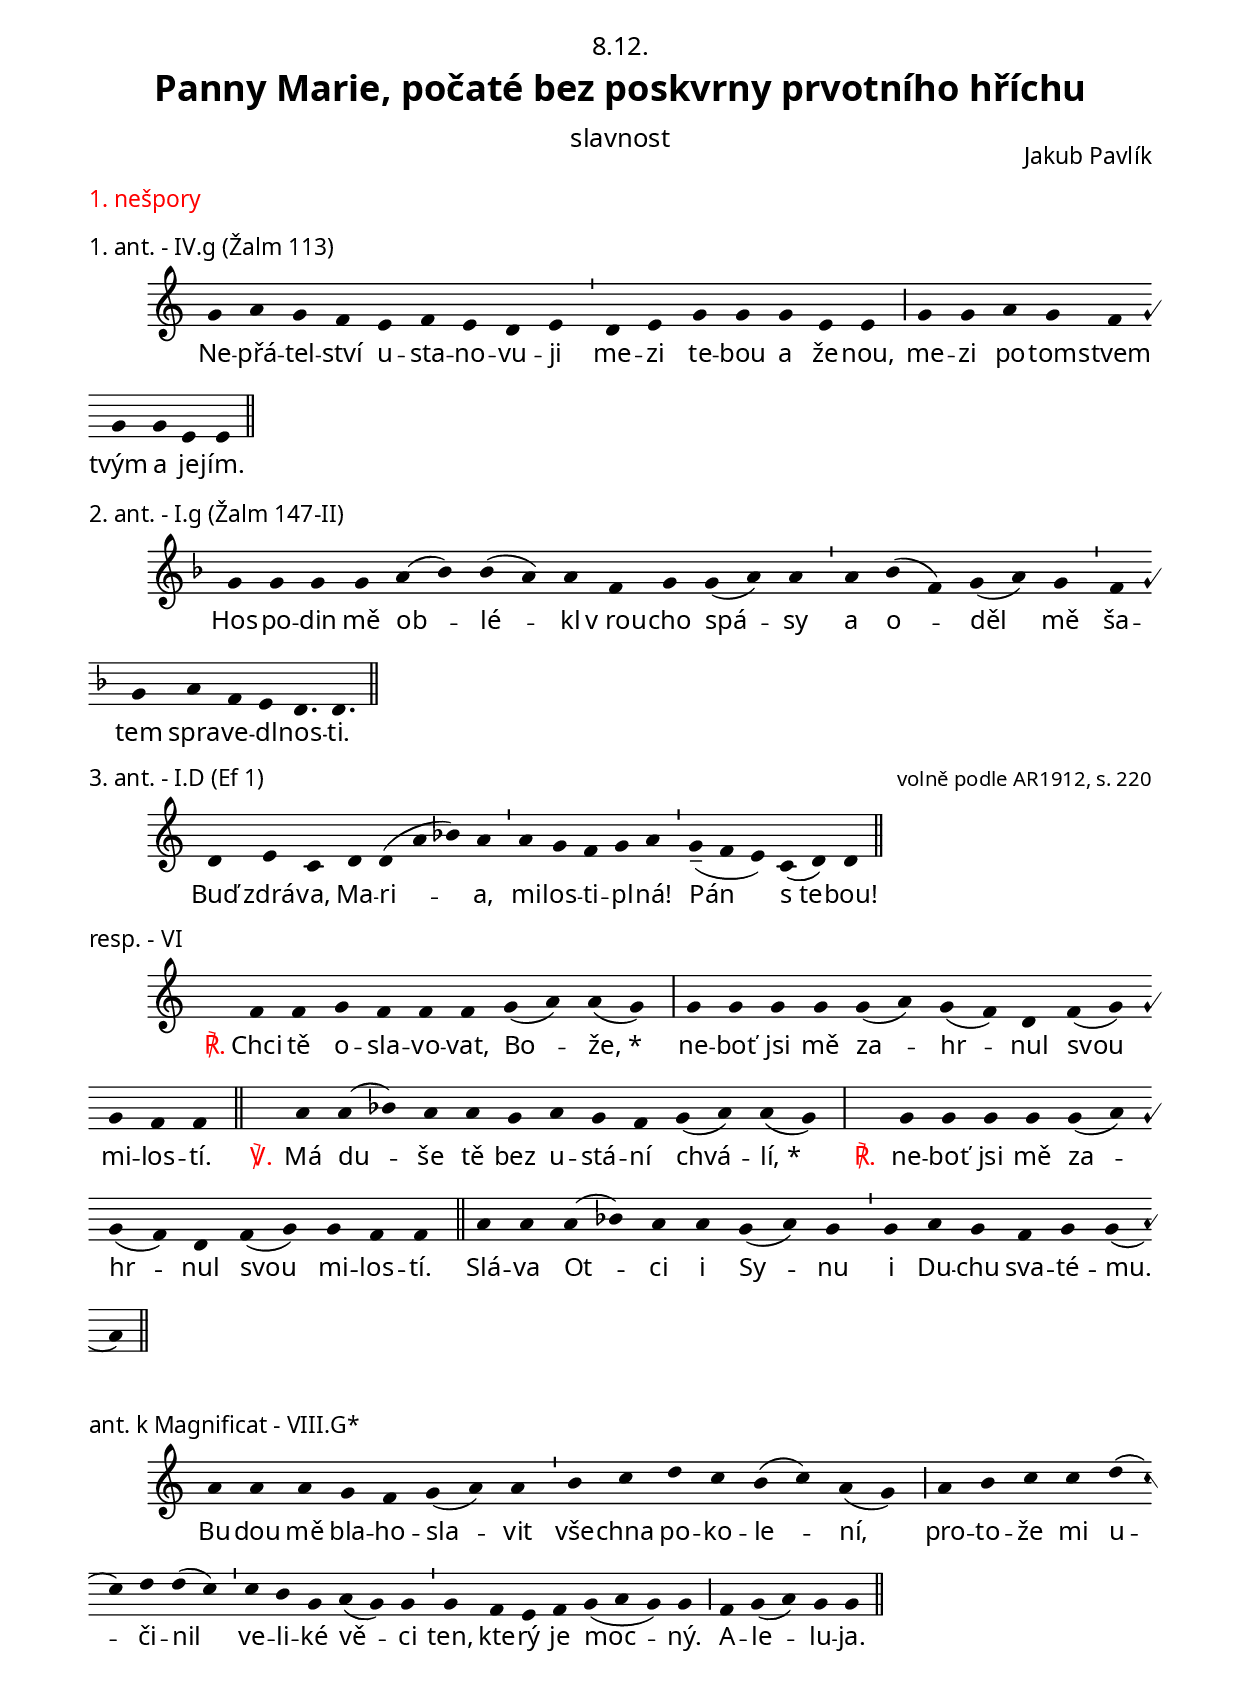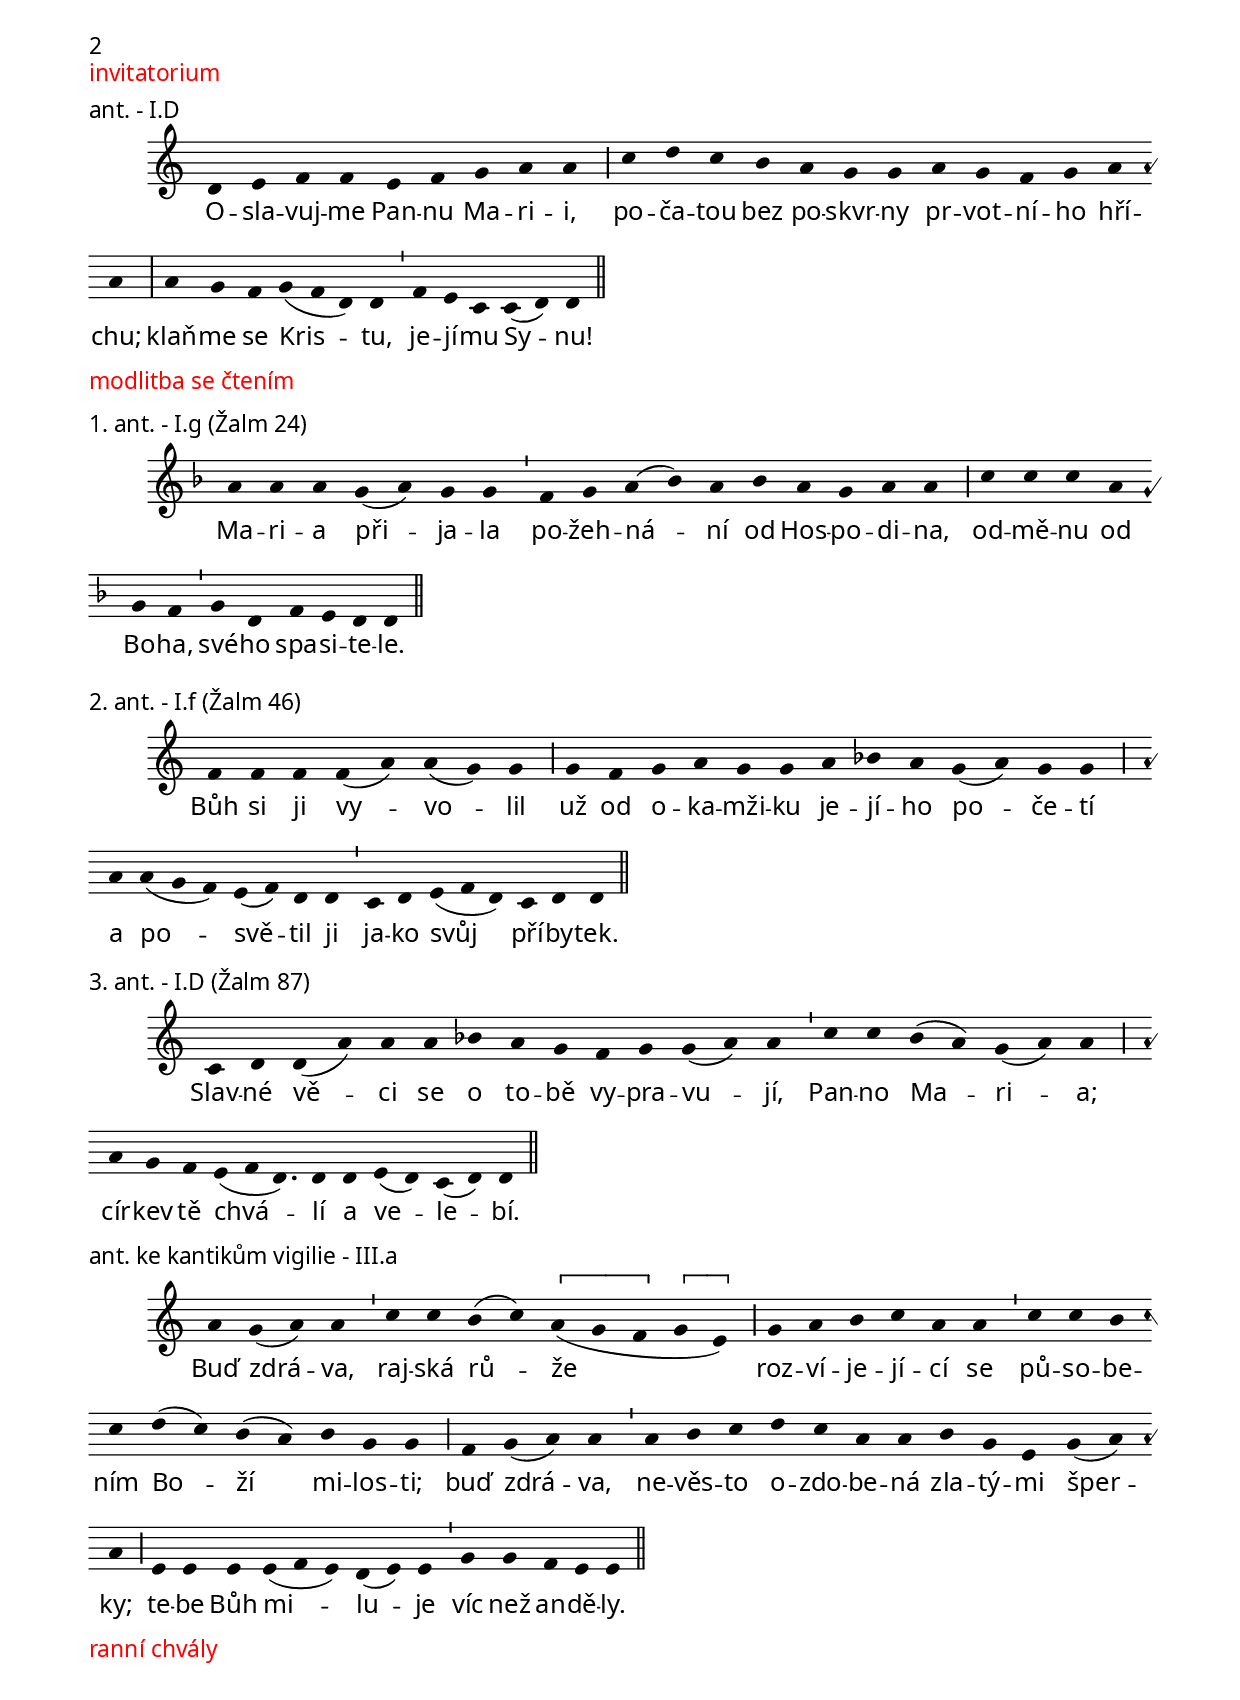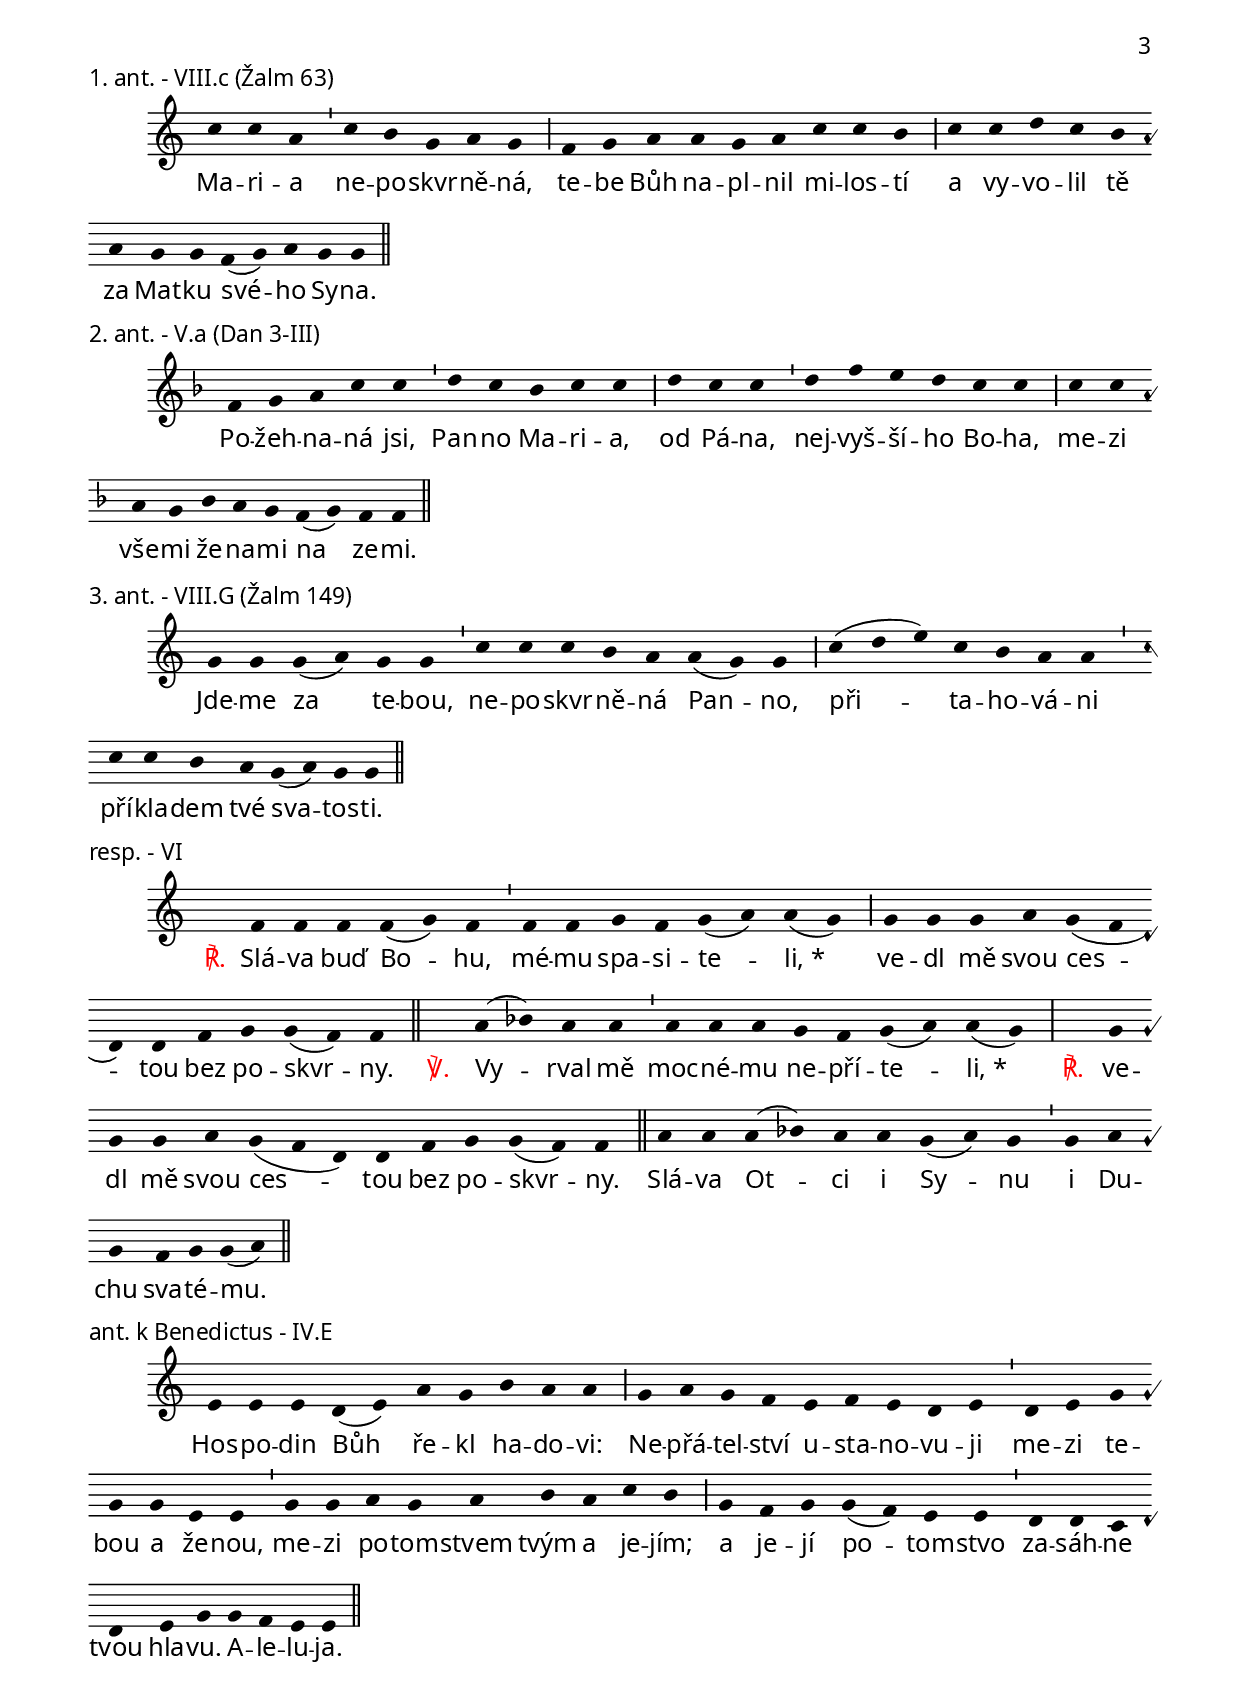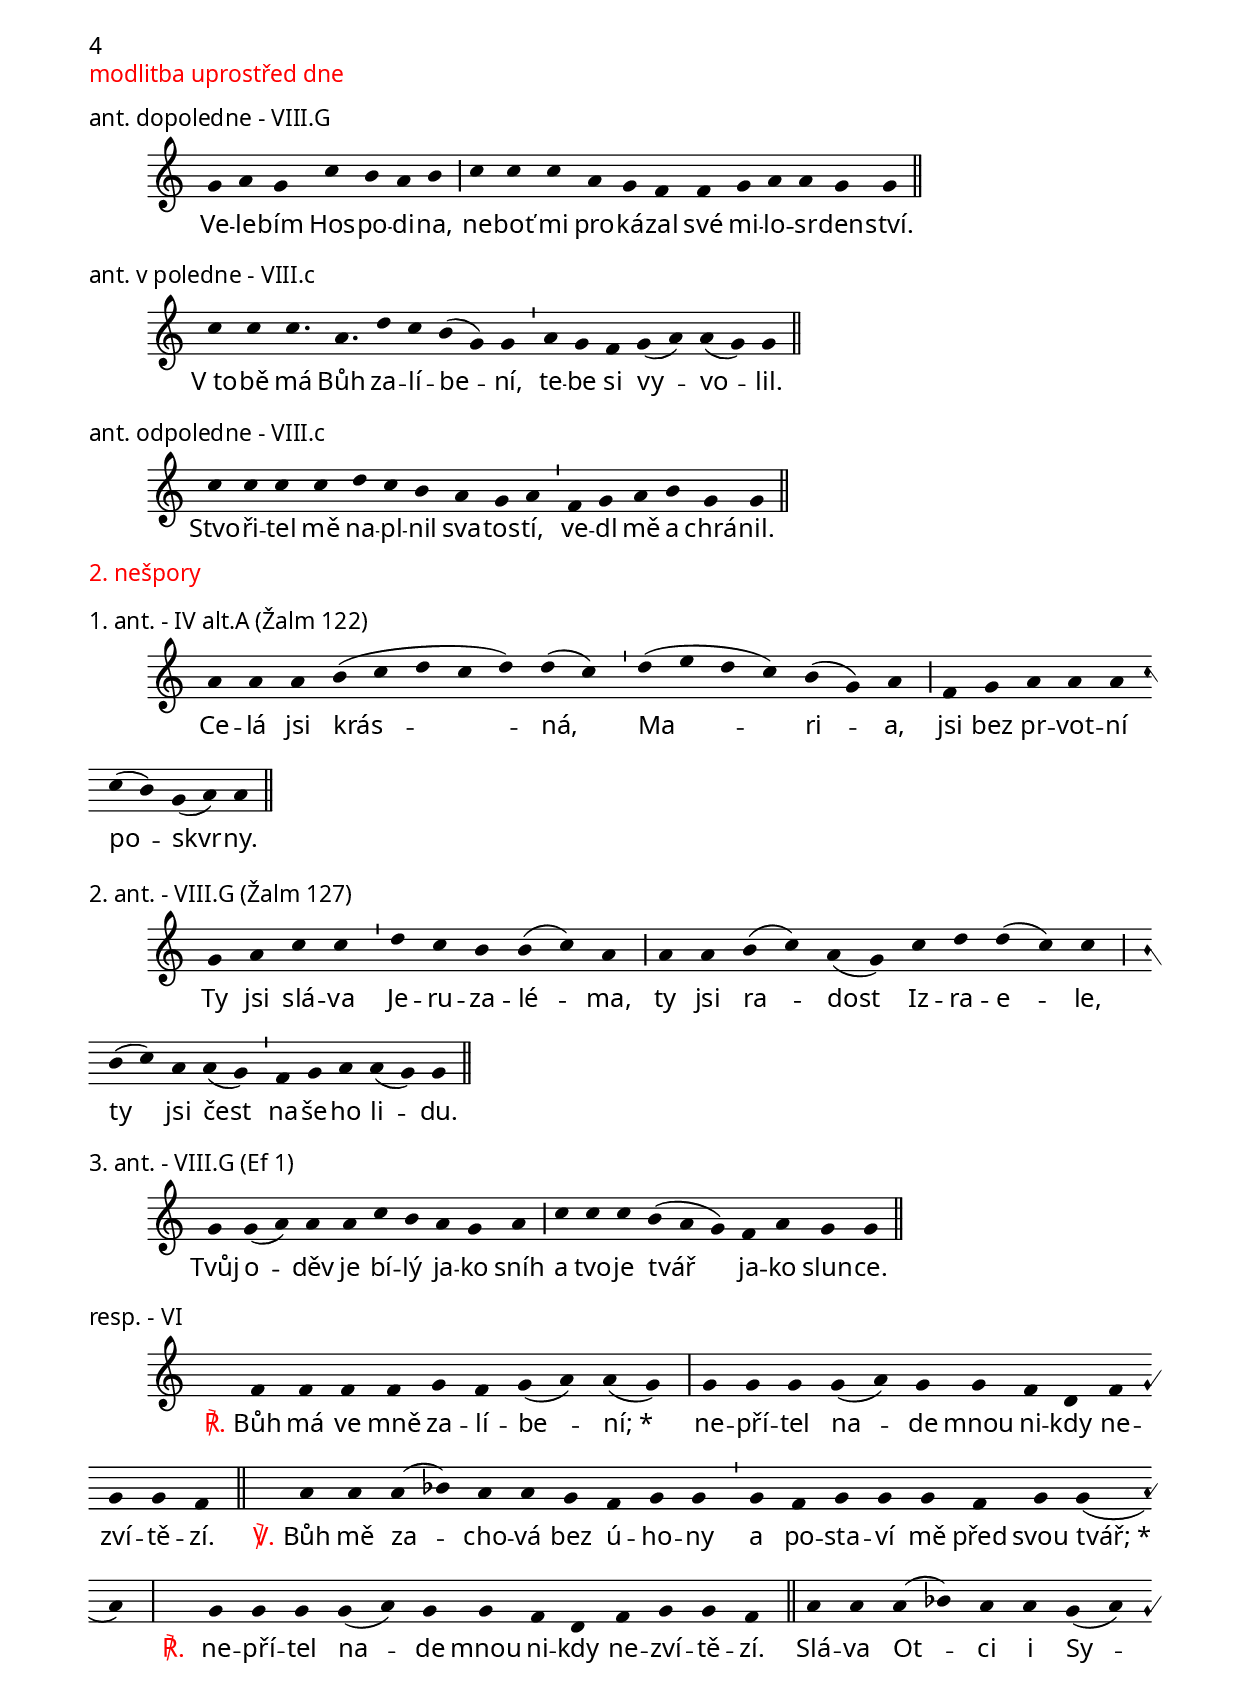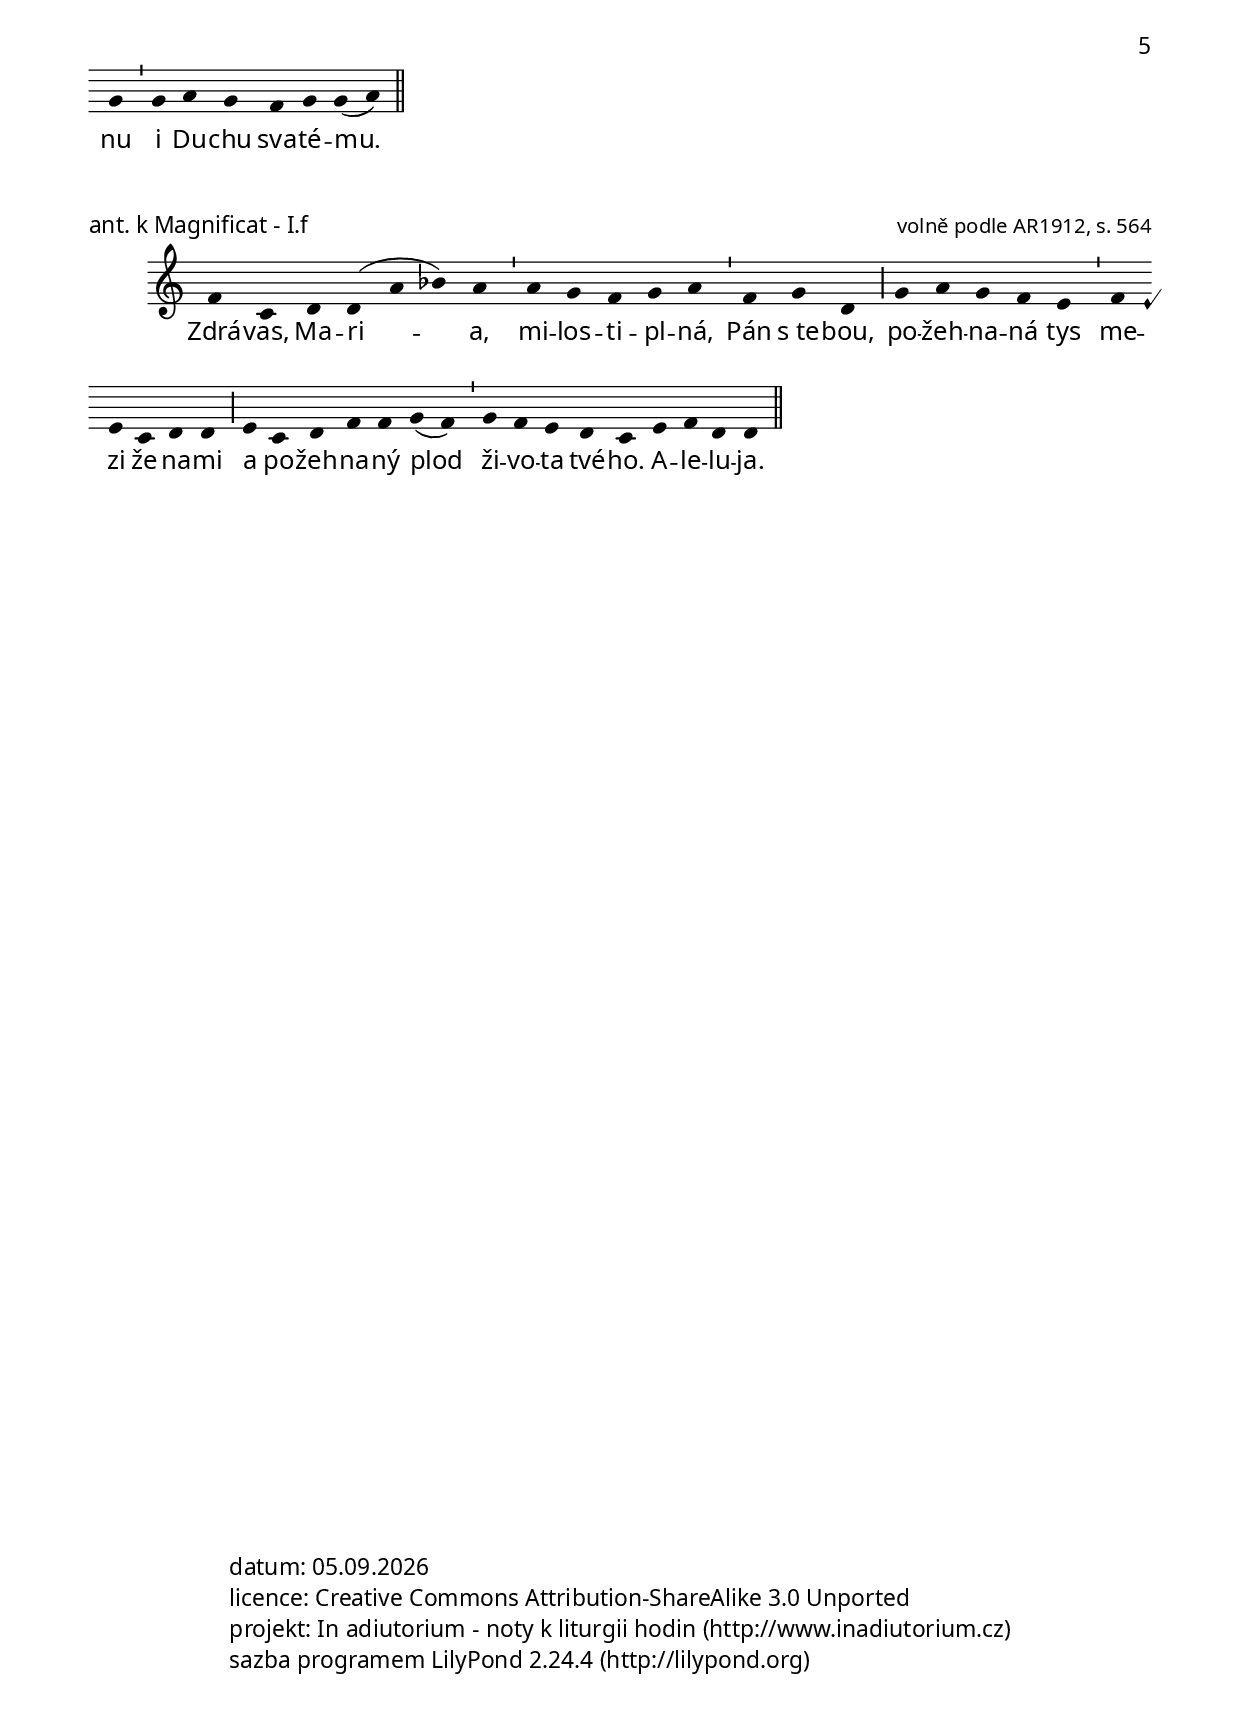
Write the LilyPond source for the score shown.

\version "2.16.0"

\include "../spolecne.ly"
\include "../dilyresponsorii.ly"

\header {
  title = \markup\titleSvatek
            "Panny Marie, počaté bez poskvrny prvotního hříchu"
            slavnost
            8.12.
  composer = "Jakub Pavlík"
}

\markup {\nadpisHodinka {"1. nešpory"}}

\score {
  \relative c'' {
    \choralniRezim
    g a g f e f e d e \barMin d e g g g e e \barMaior
    g g a g f g g e e \barFinalis
  }
  \addlyrics {
    Ne -- přá -- tel -- ství u -- sta -- no -- vu -- ji
    me -- zi te -- bou a že -- nou,
    me -- zi po -- tom -- stvem tvým a je -- jím.
  }
  \header {
    quid = "1. ant."
    modus = "IV"
    differentia = "g"
    psalmus = "Žalm 113"
    id = "1ne-a1"
    fial = "fial://sanktoral/1208pmpocatebezposkvrny.ly#rch-aben?cast"
    piece = \markup {\sestavTitulek}
  }
}

\score {
  \relative c'' {
    \choralniRezim
    \key f \major
    g4 g g g a( bes) bes( a) a f g g( a) a \barMin
    a bes( f) g( a) g \barMin f g a f e d4. d \barFinalis
  }
  \addlyrics {
    Hos -- po -- din mě ob -- lé -- kl v_rou -- cho spá -- sy
    a o -- děl mě ša -- tem spra -- ve -- dl -- nos -- ti.
  }
  \header {
    quid = "2. ant."
    modus = "I"
    differentia = "g"
    psalmus = "Žalm 147-II"
    id = "1ne-a2"
    fons = "zaltar, st 4.t., r.ch., a.2; zacatek upraven"
    fial = "fial://antifony/tyden4_4streda.ly#rch-ant2?jiny_text"
    piece = \markup {\sestavTitulek}
  }
}

\score {
  \relative c' {
    \choralniRezim
    d4 e c d d( a' bes) a \barMin
    a g f g a \barMin
    g(-- f e) c( d) d \barFinalis
  }
  \addlyrics {
    Buď zdrá -- va, Ma -- ri -- a,
    mi -- los -- ti -- pl -- ná!
    Pán s_te -- bou!
  }
  \header {
    quid = "3. ant."
    modus = "I"
    differentia = "D"
    psalmus = "Ef 1"
    id = "1ne-a3"
    fial = "fial://commune/commune_maria.ly#2ne-a1?-aleluja"
    fons_externus = "volně podle AR1912, s. 220"
    piece = \markup {\sestavTitulek}
  }
}

\score {
  \relative c' {
    \choralniRezim

    % R
    \neviditelna f
    f4 f g f f f g( a) a( g) \barMax
    g g g g g( a) g( f) d f( g) g f f \barFinalis
    % V
    \neviditelna a
    a a( bes) a a g a g f g( a) a( g) \barMax
    % R
    \neviditelna a
    g g g g g( a) g( f) d f( g) g f f \barFinalis
    % Slava
    \respVIdoxologie \barFinalis
  }
  \addlyrics {
    \Response Chci tě o -- sla -- vo -- vat, Bo -- že,_*
    ne -- boť jsi mě za -- hr -- nul svou mi -- los -- tí.
    \Verse Má du -- še tě bez u -- stá -- ní chvá -- lí,_*
    \Response ne -- boť jsi mě za -- hr -- nul svou mi -- los -- tí.
    \textRespDoxologie
  }
  \header {
    quid = "resp."
    modus = "VI"
    id = "1ne-resp"
    piece = \markup {\sestavTitulekResp}
  }
}

\score {
  \relative c'' {
    \choralniRezim
    a4 a a g f g( a) a \barMin
    b c d c b( c) a( g) \barMaior
    a4 b c c d( c) d d( c) \barMin
    c4 b g a( g) g \barMin
    g f e f g( a g) g \barMaior
    f g( a) g g \barFinalis
  }
  \addlyrics {
    Bu -- dou mě bla -- ho -- sla -- vit
    vše -- chna po -- ko -- le -- ní,
    pro -- to -- že mi u -- či -- nil
    ve -- li -- ké vě -- ci
    ten, kte -- rý je moc -- ný.
    A -- le -- lu -- ja.
  }
  \header {
    quid = "ant. k Magnificat"
    modus = "VIII"
    differentia = "G*"
    id = "1ne-amag"
    psalmus = "Magnificat"
    fons = "Nanebevzetí, 1. nešp., k Magnificat"
    fial = "fial://sanktoral/0815nanebevzetipm.ly#1ne-amag"
    piece = \markup {\sestavTitulekBezZalmu}
  }
}

\markup {\nadpisHodinka {"invitatorium"}}

\score {
  \relative c' {
    \choralniRezim
    d4 e f f e f g a a \barMaior
    c d c b a g g a g f g a a \barMax
    a g f g( f d) d \barMin
    f e c c( d) d \barFinalis
  }
  \addlyrics {
    O -- sla -- vuj -- me Pan -- nu Ma -- ri -- i,
    po -- ča -- tou bez po -- skvr -- ny pr -- vot -- ní -- ho hří -- chu;
    klaň -- me se Kris -- tu,
    je -- jí -- mu Sy -- nu!
  }
  \header {
    quid = "ant."
    modus = "I"
    differentia = "D"
    psalmus = ""
    fial = "commune/commune_maria.ly#invit1?zacatek"
    id = "invit"
    piece = \markup {\sestavTitulekBezZalmu}
  }
}

\markup {\nadpisHodinka {"modlitba se čtením"}}

\score {
  \relative c'' {
    \key d \minor

    \choralniRezim
    a4 a a g( a) g g \barMin f g a( bes) a bes a g a a \barMaior
    c c c a g f \barMin g d f e d d \barFinalis
  }
  \addlyrics {
    Ma -- ri -- a při -- ja -- la po -- žeh -- ná -- ní od Hos -- po -- di -- na,
    od -- mě -- nu od Bo -- ha, své -- ho spa -- si -- te -- le.
  }
  \header {
    quid = "1. ant."
    modus = "I"
    differentia = "g"
    psalmus = "Žalm 24"
    fial = "commune/commune_maria.ly#mc-a1?-aleluja"
    id = "mc-a1"
    piece = \markup {\sestavTitulek}
  }
}

\score {
  \relative c' {
    \choralniRezim
    f4 f f f( a) a( g) g \barMaior
    g f g a g g a bes a g( a) g g \barMaior
    a a( g f) e( f) d d \barMin
    c d e( f d) c d d \barFinalis
  }
  \addlyrics {
    Bůh si ji vy -- vo -- lil
    už od o -- ka -- mži -- ku je -- jí -- ho po -- če -- tí
    a po -- svě -- til ji
    ja -- ko svůj pří -- by -- tek.
  }
  \header {
    quid = "2. ant."
    modus = "I"
    differentia = "f"
    psalmus = "Žalm 46"
    fial = "commune/commune_maria.ly#mc-a2?zacatek"
    placet = "vyzkoušet alternativy"
    id = "mc-a2"
    piece = \markup {\sestavTitulek}
  }
}

\score {
  \relative c' {
    \choralniRezim
    c4 d d( a') a a bes a g f g g( a) a \barMin
    c c b( a) g( a) a \barMaior
    a g f e( f d4.) d4 d e( d) c( d) d \barFinalis
  }
  \addlyrics {
    Slav -- né vě -- ci se o to -- bě vy -- pra -- vu -- jí,
    Pan -- no Ma -- ri -- a;
    cír -- kev tě chvá -- lí a ve -- le -- bí.
  }
  \header {
    quid = "3. ant."
    modus = "I"
    differentia = "D"
    psalmus = "Žalm 87"
    fial = "commune/commune_maria.ly#mc-a3?zacatek"
    id = "mc-a3"
    piece = \markup {\sestavTitulek}
  }
}

\score {
  \relative c'' {
    \choralniRezim
    a4 g( a) a \barMin
    c c b( c) \[ a( g f \] \[ g e) \] \barMaior
    g a b c a a \barMin
    c c b c d( c) b( a) b g g \barMaior
    f g( a) a \barMin
    a b c d c a a b g e g( a) a \barMaior
    e e e e( f e) d( e) e \barMin
    g g f e e \barFinalis
  }
  \addlyrics {
    Buď zdrá -- va,
    raj -- ská rů -- že
    roz -- ví -- je -- jí -- cí se
    pů -- so -- be -- ním Bo -- ží mi -- los -- ti;
    buď zdrá -- va,
    ne -- věs -- to o -- zdo -- be -- ná zla -- tý -- mi šper -- ky;
    te -- be Bůh mi -- lu -- je
    víc než an -- dě -- ly.
  }
  \header {
    quid = "ant. ke kantikům vigilie"
    modus = "III"
    differentia = "a"
    psalmus = ""
    id = "mc-avig"
    piece = \markup {\sestavTitulekBezZalmu}
  }
}

\markup {\nadpisHodinka {"ranní chvály"}}

\score {
  \relative c'' {
    \choralniRezim
    c4 c a \barMin
    c b g a g \barMaior
    f g a a g a c c b \barMaior
    c c d c b a g g f( g) a g g \barFinalis
  }
  \addlyrics {
    Ma -- ri -- a
    ne -- po -- skvr -- ně -- ná,
    te -- be Bůh na -- pl -- nil mi -- los -- tí
    a vy -- vo -- lil tě za Mat -- ku své -- ho Sy -- na.
  }
  \header {
    quid = "1. ant."
    modus = "VIII"
    differentia = "c"
    psalmus = "Žalm 63"
    id = "rch-a1"
    piece = \markup {\sestavTitulek}
  }
}

\score {
  \relative c' {
    \key f \major
    \choralniRezim
    f4 g a c c \barMin
    d c bes c c \barMaior
    d c c \barMin
    d f e d c c \barMaior
    c c a g bes a g f( g) f f \barFinalis
  }
  \addlyrics {
    Po -- žeh -- na -- ná jsi, Pan -- no Ma -- ri -- a,
    od Pá -- na,
    nej -- vyš -- ší -- ho Bo -- ha,
    me -- zi vše -- mi že -- na -- mi na ze -- mi.
  }
  \header {
    quid = "2. ant."
    modus = "V"
    differentia = "a"
    psalmus = "Dan 3-III"
    id = "rch-a2"
    fial = "fial://commune/commune_maria.ly#sob-aben2"
    piece = \markup {\sestavTitulek}
  }
}

\score {
  \relative c'' {
    \choralniRezim
    g4 g g( a) g g \barMin
    c c c b a a( g) g \barMaior
    c( d e) c b a a \barMin
    c c b a g( a) g g \barFinalis
  }
  \addlyrics {
    Jde -- me za te -- bou,
    ne -- po -- skvr -- ně -- ná Pan -- no,
    při -- ta -- ho -- vá -- ni
    pří -- kla -- dem tvé sva -- tos -- ti.
  }
  \header {
    quid = "3. ant."
    modus = "VIII"
    differentia = "G"
    psalmus = "Žalm 149"
    id = "rch-a3"
    piece = \markup {\sestavTitulek}
  }
}

\score {
  \relative c' {
    \choralniRezim

    % R
    \neviditelna f
    f4 f f f( g) f \barMin f f g f g( a) a( g) \barMaior
    g g g a g( f d) d f g g( f) f \barFinalis
    % V
    \neviditelna a
    a4( bes) a a \barMin a a a g f g( a) a( g) \barMax
    % R
    \neviditelna a
    g g g a g( f d) d f g g( f) f \barFinalis
    % Slava
    \respVIdoxologie \barFinalis
  }
  \addlyrics {
    \Response Slá -- va buď Bo -- hu, mé -- mu spa -- si -- te -- li,_*
    ve -- dl mě svou ces -- tou bez po -- skvr -- ny.
    \Verse Vy -- rval mě moc -- né -- mu ne -- pří -- te -- li,_*
    \Response ve -- dl mě svou ces -- tou bez po -- skvr -- ny.
    \textRespDoxologie
  }
  \header {
    quid = "resp."
    modus = "VI"
    id = "rch-resp"
    piece = \markup {\sestavTitulekResp}
  }
}

\score {
  \relative c' {
    \choralniRezim
    e4 e e d( e) a g b a a \barMaior
    g a g f e f e d e \barMin d e g g g e e \barMin
    g g a g a b a c b \barMaior
    g f g g( f) e e \barMin d d c d e g
    g f e e \barFinalis
  }
  \addlyrics {
    Hos -- po -- din Bůh ře -- kl ha -- do -- vi:
    Ne -- přá -- tel -- ství u -- sta -- no -- vu -- ji
    me -- zi te -- bou a že -- nou,
    me -- zi po -- tom -- stvem tvým a je -- jím;
    a je -- jí po -- tom -- stvo za -- sáh -- ne tvou hla -- vu.
    A -- le -- lu -- ja.
  }
  \header {
    quid = "ant. k Benedictus"
    modus = "IV"
    differentia = "E"
    psalmus = ""
    placet = "_mezi potomstvem tvým a jejím_ není moc zpěvné a poslouchatelný lidový zpěv považuji za prakticky vyloučený"
    id = "rch-aben"
    piece = \markup {\sestavTitulekBezZalmu}
  }
}

\pageBreak % ZLOM

\markup {\nadpisHodinka {"modlitba uprostřed dne"}}

\score {
  \relative c'' {
    \choralniRezim
    g4 a g c b a b \barMaior
    c c c a g f f g a a g g \barFinalis
  }
  \addlyrics {
    Ve -- le -- bím Hos -- po -- di -- na,
    ne -- boť mi pro -- ká -- zal své mi -- lo -- sr -- den -- ství.
  }
  \header {
    quid = "ant. dopoledne"
    modus = "VIII"
    differentia = "G"
    psalmus = ""
    id = "tercie"
    fial = "fial://commune/commune_svatazena.ly#1ne-a1?-aleluja"
    piece = \markup {\sestavTitulekBezZalmu}
  }
}

\score {
  \relative c'' {
    \choralniRezim
    c4 c c4. a d4 c b( g) g \barMin
    a g f g( a) a( g) g \barFinalis
  }
  \addlyrics {
    V_to -- bě má Bůh za -- lí -- be -- ní,
    te -- be si vy -- vo -- lil.
  }
  \header {
    quid = "ant. v poledne"
    modus = "VIII"
    differentia = "c"
    psalmus = ""
    id = "sexta"
    fial = "fial://commune/commune_svatazena.ly#1ne-a3?-aleluja"
    piece = \markup {\sestavTitulekBezZalmu}
  }
}

\score {
  \relative c'' {
    \choralniRezim
    c4 c c c d c b a g a \barMin f g a b g g \barFinalis
  }
  \addlyrics {
    Stvo -- ři -- tel mě na -- pl -- nil sva -- tos -- tí,
    ve -- dl mě a chrá -- nil.
  }
  \header {
    quid = "ant. odpoledne"
    modus = "VIII"
    differentia = "c"
    psalmus = ""
    placet = "půjde lépe"
    id = "nona"
    piece = \markup {\sestavTitulekBezZalmu}
  }
}

\markup {\nadpisHodinka {"2. nešpory"}}

\score {
  \relative c'' {
    \choralniRezim
    a4 a a b( c d c d) d( c) \barMin
    d( e d c) b( g) a \barMaior
    f g a a a c( b) g( a) a \barFinalis
  }
  \addlyrics {
    Ce -- lá jsi krás -- ná,
    Ma -- ri -- a,
    jsi bez pr -- vot -- ní po -- skvr -- ny.
  }
  \header {
    quid = "1. ant."
    modus = "IV alt"
    differentia = "A"
    psalmus = "Žalm 122"
    placet = "melodie ve skutečnosti tíhne k finále G, nikoli A"
    id = "2ne-a1"
    piece = \markup {\sestavTitulek}
  }
}

\score {
  \relative c'' {
    \choralniRezim
    g4 a c c \barMin d4 c b b( c) a \barMaior
    a a b( c) a( g) c d d( c) c \barMaior
    b( c) a a( g) \barMin f4 g a a( g) g \barFinalis
  }
  \addlyrics {
    Ty jsi slá -- va Je -- ru -- za -- lé -- ma,
    ty jsi ra -- dost Iz -- ra -- e -- le,
    ty jsi čest na -- še -- ho li -- du.
  }
  \header {
    quid = "2. ant."
    modus = "VIII"
    differentia = "G"
    psalmus = "Žalm 127"
    id = "2ne-a2"
    fial = "fial://commune/commune_maria.ly#rch-a2?-aleluja"
    piece = \markup {\sestavTitulek}
  }
}

\score {
  \relative c'' {
    \choralniRezim
    g4 g( a) a a c b a g a \barMaior
    c c c b( a g) f a g g \barFinalis
  }
  \addlyrics {
    Tvůj o -- děv je bí -- lý ja -- ko sníh
    a tvo -- je tvář ja -- ko slun -- ce.
  }
  \header {
    quid = "3. ant."
    modus = "VIII"
    differentia = "G"
    psalmus = "Ef 1"
    id = "2ne-a3"
    piece = \markup {\sestavTitulek}
  }
}

\score {
  \relative c' {
    \choralniRezim

    % R
    \neviditelna f
    f4 f f f g f g( a) a( g) \barMax
    g g g g( a) g g f d f g g f \barFinalis
    % V
    \neviditelna a
    a4 a a( bes) a a g f g g \barMin
    g f g g g f g g( a) \barMax
    % R
    \neviditelna a
    g g g g( a) g g f d f g g f \barFinalis
    % Slava
    \respVIdoxologie \barFinalis
  }
  \addlyrics {
    \Response Bůh má ve mně za -- lí -- be -- ní;_*
    ne -- pří -- tel na -- de mnou ni -- kdy ne -- zví -- tě -- zí.
    \Verse Bůh mě za -- cho -- vá bez ú -- ho -- ny
    a po -- sta -- ví mě před svou tvář;_*
    \Response ne -- pří -- tel na -- de mnou ni -- kdy ne -- zví -- tě -- zí.
    \textRespDoxologie
  }
  \header {
    quid = "resp."
    modus = "VI"
    id = "2ne-resp"
    piece = \markup {\sestavTitulekResp}
  }
}

\score {
  \relative c' {
    \choralniRezim
    f4 c d d( a' bes) a \barMin
    a g f g a \barMin
    f g d \barMaior

    g a g f e \barMin
    f e c d d \barMaior
    e c d f f g( f) \barMin
    g f e d c
    e f d d \barFinalis
  }
  \addlyrics {
    Zdrá -- vas, Ma -- ri -- a,
    mi -- los -- ti -- pl -- ná,
    Pán s_te -- bou,

    po -- žeh -- na -- ná tys
    me -- zi že -- na -- mi
    a po -- žeh -- na -- ný plod
    ži -- vo -- ta tvé -- ho.
    A -- le -- lu -- ja.
  }
  \header {
    quid = "ant. k Magnificat"
    modus = "I"
    differentia = "f"
    psalmus = ""
    id = "2ne-amag"
    fons_externus = "volně podle AR1912, s. 564"
    piece = \markup {\sestavTitulekBezZalmu}
  }
}